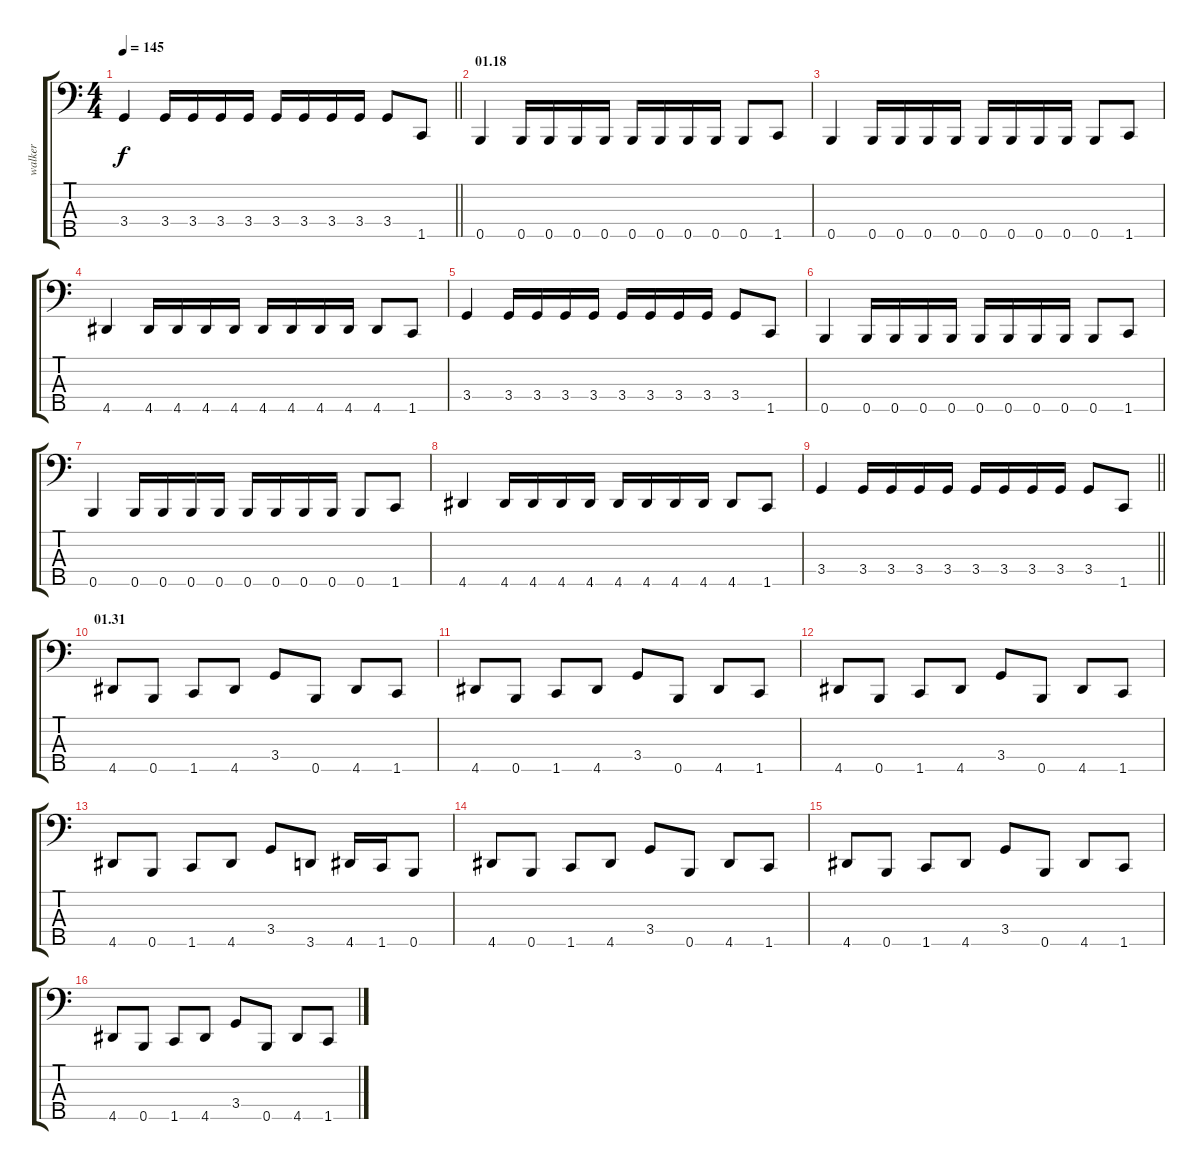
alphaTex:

\track ("walker" "walker") {instrument electricbasspick}
\staff {score tabs}
\tuning (G2 D2 A1 E1 B0) {hide}
\ts (4 4)
\tempo 145
\clef f4
\barLineRight lightlight
\ks c
3.4.4{dy f} 3.4.16 3.4.16 3.4.16 3.4.16 3.4.16 3.4.16 3.4.16 3.4.16 3.4.8 1.5.8 |
\section ("" "01.18")
0.5.4 0.5.16 0.5.16 0.5.16 0.5.16 0.5.16 0.5.16 0.5.16 0.5.16 0.5.8 1.5.8 |
0.5.4 0.5.16 0.5.16 0.5.16 0.5.16 0.5.16 0.5.16 0.5.16 0.5.16 0.5.8 1.5.8 |
4.5.4 4.5.16 4.5.16 4.5.16 4.5.16 4.5.16 4.5.16 4.5.16 4.5.16 4.5.8 1.5.8 |
3.4.4 3.4.16 3.4.16 3.4.16 3.4.16 3.4.16 3.4.16 3.4.16 3.4.16 3.4.8 1.5.8 |
0.5.4 0.5.16 0.5.16 0.5.16 0.5.16 0.5.16 0.5.16 0.5.16 0.5.16 0.5.8 1.5.8 |
0.5.4 0.5.16 0.5.16 0.5.16 0.5.16 0.5.16 0.5.16 0.5.16 0.5.16 0.5.8 1.5.8 |
4.5.4 4.5.16 4.5.16 4.5.16 4.5.16 4.5.16 4.5.16 4.5.16 4.5.16 4.5.8 1.5.8 |
\barLineRight lightlight
3.4.4 3.4.16 3.4.16 3.4.16 3.4.16 3.4.16 3.4.16 3.4.16 3.4.16 3.4.8 1.5.8 |
\section ("" "01.31")
4.5.8 0.5.8 1.5.8 4.5.8 3.4.8 0.5.8 4.5.8 1.5.8 |
4.5.8 0.5.8 1.5.8 4.5.8 3.4.8 0.5.8 4.5.8 1.5.8 |
4.5.8 0.5.8 1.5.8 4.5.8 3.4.8 0.5.8 4.5.8 1.5.8 |
4.5.8 0.5.8 1.5.8 4.5.8 3.4.8 3.5.8 4.5.16 1.5.16 0.5.8 |
4.5.8 0.5.8 1.5.8 4.5.8 3.4.8 0.5.8 4.5.8 1.5.8 |
4.5.8 0.5.8 1.5.8 4.5.8 3.4.8 0.5.8 4.5.8 1.5.8 |
4.5.8 0.5.8 1.5.8 4.5.8 3.4.8 0.5.8 4.5.8 1.5.8
